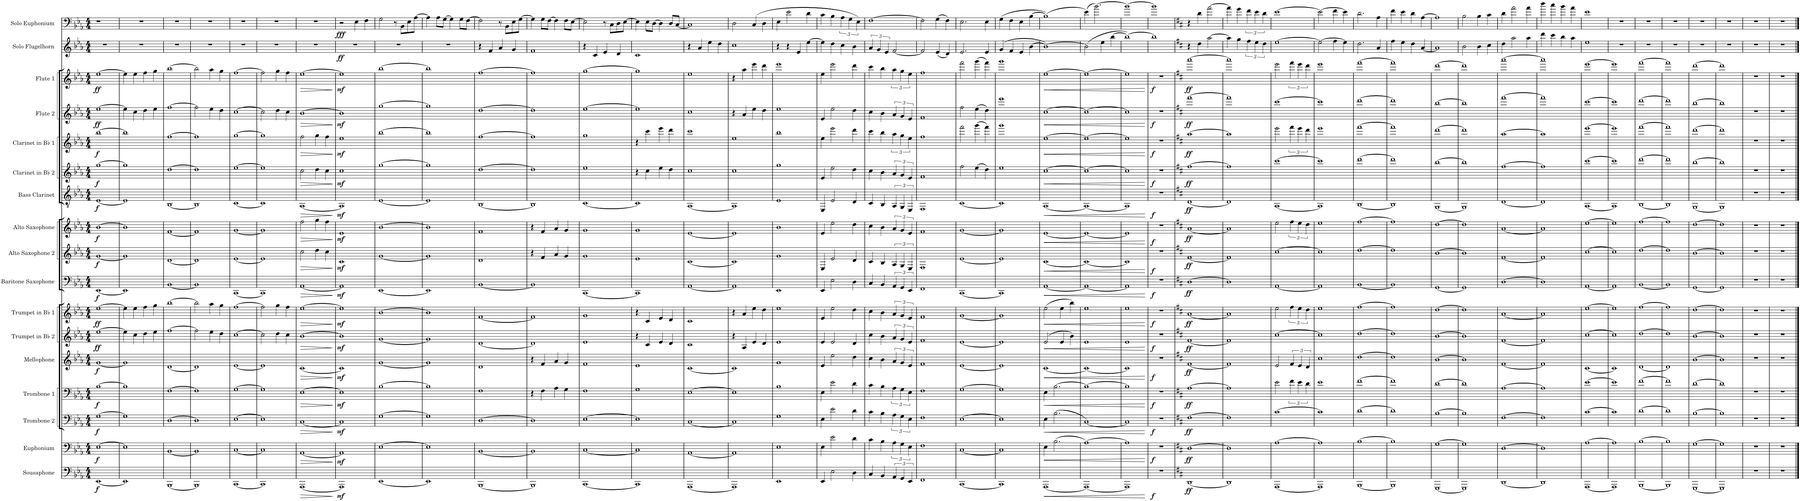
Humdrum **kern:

**kern	**dynam	**kern	**dynam	**kern	**dynam	**kern	**dynam	**kern	**dynam	**kern	**dynam	**kern	**dynam	**kern	**dynam	**kern	**dynam	**kern	**dynam	**kern	**dynam	**kern	**dynam	**kern	**dynam	**kern	**dynam	**kern	**dynam	**kern	**dynam	**kern	**dynam
*part17	*part17	*part16	*part16	*part15	*part15	*part14	*part14	*part13	*part13	*part12	*part12	*part11	*part11	*part10	*part10	*part9	*part9	*part8	*part8	*part7	*part7	*part6	*part6	*part5	*part5	*part4	*part4	*part3	*part3	*part2	*part2	*part1	*part1
*staff17	*staff17	*staff16	*staff16	*staff15	*staff15	*staff14	*staff14	*staff13	*staff13	*staff12	*staff12	*staff11	*staff11	*staff10	*staff10	*staff9	*staff9	*staff8	*staff8	*staff7	*staff7	*staff6	*staff6	*staff5	*staff5	*staff4	*staff4	*staff3	*staff3	*staff2	*staff2	*staff1	*staff1
*I"Sousaphone	*	*I"Euphonium	*	*I"Trombone 2	*	*I"Trombone 1	*	*I"Mellophone	*	*I"Trumpet in Bb 2	*	*I"Trumpet in Bb 1	*	*I"Baritone Saxophone	*	*I"Alto Saxophone 2	*	*I"Alto Saxophone	*	*I"Bass Clarinet	*	*I"Clarinet in Bb 2	*	*I"Clarinet in Bb 1	*	*I"Flute 2	*	*I"Flute 1	*	*I"Solo Flugelhorn	*	*I"Solo Euphonium	*
*I'Sphn.	*	*I'Euph.	*	*I'Tbn. 2	*	*I'Tbn. 1	*	*I'Mello.	*	*I'Tpt. in Bb 2	*	*I'Tpt. in Bb 1	*	*I'Bar. Sax.	*	*I'A. Sax. 2	*	*I'A. Sax.	*	*I'B. Cl.	*	*I'Cl. in Bb 2	*	*I'Cl. in Bb 1	*	*I'Fl. 2	*	*I'Fl. 1	*	*I'Solo Flghn.	*	*I'Solo Euph.	*
*clefF4	*	*clefF4	*	*clefF4	*	*clefF4	*	*clefG2	*	*clefG2	*	*clefG2	*	*clefF4	*	*clefG2	*	*clefG2	*	*clefGv2	*	*clefG2	*	*clefG2	*	*clefG2	*	*clefG2	*	*clefG2	*	*clefF4	*
*	*	*	*	*	*	*	*	*Trd4c7	*	*Trd1c2	*	*Trd1c2	*	*Trd12c21	*	*Trd5c9	*	*Trd5c9	*	*Trd8c14	*	*Trd1c2	*	*Trd1c2	*	*	*	*	*	*Trd1c2	*	*	*
*k[b-e-a-]	*	*k[b-e-a-]	*	*k[b-e-a-]	*	*k[b-e-a-]	*	*k[b-e-a-]	*	*k[b-e-a-]	*	*k[b-e-a-]	*	*k[b-e-a-]	*	*k[b-e-a-]	*	*k[b-e-a-]	*	*k[b-e-a-]	*	*k[b-e-a-]	*	*k[b-e-a-]	*	*k[b-e-a-]	*	*k[b-e-a-]	*	*k[b-e-a-]	*	*k[b-e-a-]	*
*M4/4	*	*M4/4	*	*M4/4	*	*M4/4	*	*M4/4	*	*M4/4	*	*M4/4	*	*M4/4	*	*M4/4	*	*M4/4	*	*M4/4	*	*M4/4	*	*M4/4	*	*M4/4	*	*M4/4	*	*M4/4	*	*M4/4	*
=1	=1	=1	=1	=1	=1	=1	=1	=1	=1	=1	=1	=1	=1	=1	=1	=1	=1	=1	=1	=1	=1	=1	=1	=1	=1	=1	=1	=1	=1	=1	=1	=1	=1
!	!LO:DY:b	!	!LO:DY:b	!	!LO:DY:b	!	!LO:DY:b	!	!LO:DY:b	!	!LO:DY:b	!	!LO:DY:b	!	!LO:DY:b	!	!LO:DY:b	!	!LO:DY:b	!	!LO:DY:b	!	!LO:DY:b	!	!LO:DY:b	!	!LO:DY:b	!	!LO:DY:b	!	!	!	!
[1EE-	f	[1E-	f	[1G	f	[1B-	f	[1g	f	[1ee-	ff	[1ee-	ff	[1EE-	f	[1g	f	[1b-	f	[1E-	f	[1gg	f	[1bb-	f	[1ee-	ff	[1ee-	ff	1r	.	1r	.
=2	=2	=2	=2	=2	=2	=2	=2	=2	=2	=2	=2	=2	=2	=2	=2	=2	=2	=2	=2	=2	=2	=2	=2	=2	=2	=2	=2	=2	=2	=2	=2	=2	=2
1EE-]	.	1E-]	.	1G]	.	1B-]	.	1g]	.	4ee-\]	.	4ee-\]	.	1EE-]	.	1g]	.	1b-]	.	1E-]	.	1gg]	.	1bb-]	.	4ee-\]	.	4ee-\]	.	1r	.	1r	.
.	.	.	.	.	.	.	.	.	.	4cc\	.	4ee-\	.	.	.	.	.	.	.	.	.	.	.	.	.	4cc\	.	4ee-\	.	.	.	.	.
.	.	.	.	.	.	.	.	.	.	4dd\	.	4ff\	.	.	.	.	.	.	.	.	.	.	.	.	.	4dd\	.	4ff\	.	.	.	.	.
.	.	.	.	.	.	.	.	.	.	4ee-\	.	4gg\	.	.	.	.	.	.	.	.	.	.	.	.	.	4ee-\	.	4gg\	.	.	.	.	.
=3	=3	=3	=3	=3	=3	=3	=3	=3	=3	=3	=3	=3	=3	=3	=3	=3	=3	=3	=3	=3	=3	=3	=3	=3	=3	=3	=3	=3	=3	=3	=3	=3	=3
[1BBB-	.	[1BB-	.	[1D	.	[1F	.	[1d	.	[1ff	.	[1bb-	.	[1BB-	.	[1d	.	[1f	.	[1BB-	.	[1dd	.	[1ff	.	[1ff	.	[1bb-	.	1r	.	1r	.
=4	=4	=4	=4	=4	=4	=4	=4	=4	=4	=4	=4	=4	=4	=4	=4	=4	=4	=4	=4	=4	=4	=4	=4	=4	=4	=4	=4	=4	=4	=4	=4	=4	=4
1BBB-]	.	1BB-]	.	1D]	.	1F]	.	1d]	.	2ff\]	.	2bb-\]	.	1BB-]	.	1d]	.	1f]	.	1BB-]	.	1dd]	.	1ff]	.	2ff\]	.	2bb-\]	.	1r	.	1r	.
.	.	.	.	.	.	.	.	.	.	4ee-\	.	4aa-\	.	.	.	.	.	.	.	.	.	.	.	.	.	4ee-\	.	4aa-\	.	.	.	.	.
.	.	.	.	.	.	.	.	.	.	4dd\	.	4gg\	.	.	.	.	.	.	.	.	.	.	.	.	.	4dd\	.	4gg\	.	.	.	.	.
=5	=5	=5	=5	=5	=5	=5	=5	=5	=5	=5	=5	=5	=5	=5	=5	=5	=5	=5	=5	=5	=5	=5	=5	=5	=5	=5	=5	=5	=5	=5	=5	=5	=5
[1CC	.	[1C	.	[1E-	.	[1G	.	[1e-	.	[1cc	.	[1ff	.	[1CC	.	[1e-	.	[1g	.	[1C	.	[1ee-	.	[1gg	.	[1cc	.	[1ff	.	1r	.	1r	.
=6	=6	=6	=6	=6	=6	=6	=6	=6	=6	=6	=6	=6	=6	=6	=6	=6	=6	=6	=6	=6	=6	=6	=6	=6	=6	=6	=6	=6	=6	=6	=6	=6	=6
1CC]	.	1C]	.	1E-]	.	1G]	.	1e-]	.	2cc\]	.	2ff\]	.	1CC]	.	1e-]	.	1g]	.	1C]	.	1ee-]	.	1gg]	.	2cc\]	.	2ff\]	.	1r	.	1r	.
.	.	.	.	.	.	.	.	.	.	4dd\	.	4gg\	.	.	.	.	.	.	.	.	.	.	.	.	.	4dd\	.	4gg\	.	.	.	.	.
.	.	.	.	.	.	.	.	.	.	4cc\	.	4ff\	.	.	.	.	.	.	.	.	.	.	.	.	.	4cc\	.	4ff\	.	.	.	.	.
=7	=7	=7	=7	=7	=7	=7	=7	=7	=7	=7	=7	=7	=7	=7	=7	=7	=7	=7	=7	=7	=7	=7	=7	=7	=7	=7	=7	=7	=7	=7	=7	=7	=7
!	!LO:HP:b	!	!LO:HP:b	!	!LO:HP:b	!	!LO:HP:b	!	!LO:HP:b	!	!LO:HP:b	!	!LO:HP:b	!	!LO:HP:b	!	!LO:HP:b	!	!LO:HP:b	!	!LO:HP:b	!	!LO:HP:b	!	!LO:HP:b	!	!LO:HP:b	!	!LO:HP:b	!	!	!	!
[1AAA-	>	[1AA-	>	[1C	>	[1E-	>	[1c	>	[1b-	>	[1ee-	>	[1AA-	>	2cc\	>	2ff\	>	[1AA-	>	2cc\	>	2ff\	>	[1b-	>	[1ee-	>	1r	.	1r	.
.	.	.	.	.	.	.	.	.	.	.	.	.	.	.	.	4dd\	.	4gg\	.	.	.	4dd\	.	4gg\	.	.	.	.	.	.	.	.	.
.	.	.	.	.	.	.	.	.	.	.	.	.	.	.	.	4cc\	.	4ff\	.	.	.	4cc\	.	4ff\	.	.	.	.	.	.	.	.	.
.	]	.	]	.	]	.	]	.	]	.	]	.	]	.	]	.	]	.	]	.	]	.	]	.	]	.	]	.	]	.	.	.	.
=8	=8	=8	=8	=8	=8	=8	=8	=8	=8	=8	=8	=8	=8	=8	=8	=8	=8	=8	=8	=8	=8	=8	=8	=8	=8	=8	=8	=8	=8	=8	=8	=8	=8
!	!LO:DY:b	!	!LO:DY:b	!	!LO:DY:b	!	!LO:DY:b	!	!LO:DY:b	!	!LO:DY:b	!	!LO:DY:b	!	!LO:DY:b	!	!LO:DY:b	!	!LO:DY:b	!	!LO:DY:b	!	!LO:DY:b	!	!LO:DY:b	!	!LO:DY:b	!	!LO:DY:b	!	!LO:DY:b	!	!LO:DY:b
1AAA-]	mf	1AA-]	mf	1C]	mf	1E-]	mf	1c]	mf	1b-]	mf	1ee-]	mf	1AA-]	mf	1c	mf	1e-	mf	1AA-]	mf	1cc	mf	1ee-	mf	1b-]	mf	1ee-]	mf	1r	ff	2r	fff
.	.	.	.	.	.	.	.	.	.	.	.	.	.	.	.	.	.	.	.	.	.	.	.	.	.	.	.	.	.	.	.	4E-\	.
.	.	.	.	.	.	.	.	.	.	.	.	.	.	.	.	.	.	.	.	.	.	.	.	.	.	.	.	.	.	.	.	4F\	.
=9	=9	=9	=9	=9	=9	=9	=9	=9	=9	=9	=9	=9	=9	=9	=9	=9	=9	=9	=9	=9	=9	=9	=9	=9	=9	=9	=9	=9	=9	=9	=9	=9	=9
[1EE-	.	[1E-	.	[1G	.	[1B-	.	[1g	.	[1g	.	[1b-	.	[1EE-	.	[1g	.	[1b-	.	[1E-	.	[1gg	.	[1bb-	.	[1gg	.	[1bb-	.	1r	.	2G\	.
.	.	.	.	.	.	.	.	.	.	.	.	.	.	.	.	.	.	.	.	.	.	.	.	.	.	.	.	.	.	.	.	8r	.
.	.	.	.	.	.	.	.	.	.	.	.	.	.	.	.	.	.	.	.	.	.	.	.	.	.	.	.	.	.	.	.	8BB-\L	.
.	.	.	.	.	.	.	.	.	.	.	.	.	.	.	.	.	.	.	.	.	.	.	.	.	.	.	.	.	.	.	.	8E-\	.
.	.	.	.	.	.	.	.	.	.	.	.	.	.	.	.	.	.	.	.	.	.	.	.	.	.	.	.	.	.	.	.	[8A-\J	.
=10	=10	=10	=10	=10	=10	=10	=10	=10	=10	=10	=10	=10	=10	=10	=10	=10	=10	=10	=10	=10	=10	=10	=10	=10	=10	=10	=10	=10	=10	=10	=10	=10	=10
1EE-]	.	1E-]	.	1G]	.	1B-]	.	1g]	.	1g]	.	1b-]	.	1EE-]	.	1g]	.	1b-]	.	1E-]	.	1gg]	.	1bb-]	.	1gg]	.	1bb-]	.	1r	.	4A-\]	.
.	.	.	.	.	.	.	.	.	.	.	.	.	.	.	.	.	.	.	.	.	.	.	.	.	.	.	.	.	.	.	.	8A-\L	.
.	.	.	.	.	.	.	.	.	.	.	.	.	.	.	.	.	.	.	.	.	.	.	.	.	.	.	.	.	.	.	.	[8G\J	.
.	.	.	.	.	.	.	.	.	.	.	.	.	.	.	.	.	.	.	.	.	.	.	.	.	.	.	.	.	.	.	.	4G\]	.
.	.	.	.	.	.	.	.	.	.	.	.	.	.	.	.	.	.	.	.	.	.	.	.	.	.	.	.	.	.	.	.	8G\L	.
.	.	.	.	.	.	.	.	.	.	.	.	.	.	.	.	.	.	.	.	.	.	.	.	.	.	.	.	.	.	.	.	[8F\J	.
=11	=11	=11	=11	=11	=11	=11	=11	=11	=11	=11	=11	=11	=11	=11	=11	=11	=11	=11	=11	=11	=11	=11	=11	=11	=11	=11	=11	=11	=11	=11	=11	=11	=11
[1BBB-	.	[1BB-	.	[1D	.	1F	.	1d	.	[1d	.	[1f	.	[1BB-	.	1d	.	1f	.	[1BB-	.	[1dd	.	[1ff	.	[1dd	.	[1ff	.	4r	.	2F\]	.
.	.	.	.	.	.	.	.	.	.	.	.	.	.	.	.	.	.	.	.	.	.	.	.	.	.	.	.	.	.	4f/	.	.	.
.	.	.	.	.	.	.	.	.	.	.	.	.	.	.	.	.	.	.	.	.	.	.	.	.	.	.	.	.	.	4a-/	.	8r	.
.	.	.	.	.	.	.	.	.	.	.	.	.	.	.	.	.	.	.	.	.	.	.	.	.	.	.	.	.	.	.	.	8BB-\L	.
.	.	.	.	.	.	.	.	.	.	.	.	.	.	.	.	.	.	.	.	.	.	.	.	.	.	.	.	.	.	4g/	.	8E-\	.
.	.	.	.	.	.	.	.	.	.	.	.	.	.	.	.	.	.	.	.	.	.	.	.	.	.	.	.	.	.	.	.	[8G\J	.
=12	=12	=12	=12	=12	=12	=12	=12	=12	=12	=12	=12	=12	=12	=12	=12	=12	=12	=12	=12	=12	=12	=12	=12	=12	=12	=12	=12	=12	=12	=12	=12	=12	=12
1BBB-]	.	1BB-]	.	1D]	.	4r	.	4r	.	1d]	.	1f]	.	1BB-]	.	4r	.	4r	.	1BB-]	.	1dd]	.	1ff]	.	1dd]	.	1ff]	.	1f	.	4G\]	.
.	.	.	.	.	.	4F\	.	4f/	.	.	.	.	.	.	.	4f/	.	4f/	.	.	.	.	.	.	.	.	.	.	.	.	.	8G\L	.
.	.	.	.	.	.	.	.	.	.	.	.	.	.	.	.	.	.	.	.	.	.	.	.	.	.	.	.	.	.	.	.	[8F\J	.
.	.	.	.	.	.	4A-\	.	4a-/	.	.	.	.	.	.	.	4a-/	.	4a-/	.	.	.	.	.	.	.	.	.	.	.	.	.	4F\]	.
.	.	.	.	.	.	4G\	.	4g/	.	.	.	.	.	.	.	4g/	.	4g/	.	.	.	.	.	.	.	.	.	.	.	.	.	8F\L	.
.	.	.	.	.	.	.	.	.	.	.	.	.	.	.	.	.	.	.	.	.	.	.	.	.	.	.	.	.	.	.	.	[8E-\J	.
=13	=13	=13	=13	=13	=13	=13	=13	=13	=13	=13	=13	=13	=13	=13	=13	=13	=13	=13	=13	=13	=13	=13	=13	=13	=13	=13	=13	=13	=13	=13	=13	=13	=13
[1CC	.	[1C	.	[1E-	.	1F	.	1f	.	1e-	.	1g	.	[1CC	.	1g	.	1g	.	[1C	.	1ee-	.	1gg	.	[1ee-	.	[1gg	.	4r	.	2E-\]	.
.	.	.	.	.	.	.	.	.	.	.	.	.	.	.	.	.	.	.	.	.	.	.	.	.	.	.	.	.	.	4c/	.	.	.
.	.	.	.	.	.	.	.	.	.	.	.	.	.	.	.	.	.	.	.	.	.	.	.	.	.	.	.	.	.	4e-/	.	8r	.
.	.	.	.	.	.	.	.	.	.	.	.	.	.	.	.	.	.	.	.	.	.	.	.	.	.	.	.	.	.	.	.	8C\L	.
.	.	.	.	.	.	.	.	.	.	.	.	.	.	.	.	.	.	.	.	.	.	.	.	.	.	.	.	.	.	4d/	.	8D\	.
.	.	.	.	.	.	.	.	.	.	.	.	.	.	.	.	.	.	.	.	.	.	.	.	.	.	.	.	.	.	.	.	[8E-\J	.
=14	=14	=14	=14	=14	=14	=14	=14	=14	=14	=14	=14	=14	=14	=14	=14	=14	=14	=14	=14	=14	=14	=14	=14	=14	=14	=14	=14	=14	=14	=14	=14	=14	=14
1CC]	.	1C]	.	1E-]	.	1G	.	1e-	.	4r	.	4r	.	1CC]	.	1e-	.	1g	.	1C]	.	4r	.	4r	.	1ee-]	.	1gg]	.	1c	.	4E-\]	.
.	.	.	.	.	.	.	.	.	.	4c/	.	4c/	.	.	.	.	.	.	.	.	.	4cc\	.	4ccc\	.	.	.	.	.	.	.	8E-\L	.
.	.	.	.	.	.	.	.	.	.	.	.	.	.	.	.	.	.	.	.	.	.	.	.	.	.	.	.	.	.	.	.	[8D\J	.
.	.	.	.	.	.	.	.	.	.	4e-/	.	4e-/	.	.	.	.	.	.	.	.	.	4ee-\	.	4eee-\	.	.	.	.	.	.	.	4D\]	.
.	.	.	.	.	.	.	.	.	.	4d/	.	4d/	.	.	.	.	.	.	.	.	.	4dd\	.	4ddd\	.	.	.	.	.	.	.	8D/L	.
.	.	.	.	.	.	.	.	.	.	.	.	.	.	.	.	.	.	.	.	.	.	.	.	.	.	.	.	.	.	.	.	[8C/J	.
=15	=15	=15	=15	=15	=15	=15	=15	=15	=15	=15	=15	=15	=15	=15	=15	=15	=15	=15	=15	=15	=15	=15	=15	=15	=15	=15	=15	=15	=15	=15	=15	=15	=15
[1AAA-	.	[1AA-	.	[1C	.	[1E-	.	[1c	.	1c	.	1c	.	[1AA-	.	[1c	.	[1e-	.	[1AA-	.	1cc	.	1ccc	.	1cc	.	1ee-	.	4r	.	1C]	.
.	.	.	.	.	.	.	.	.	.	.	.	.	.	.	.	.	.	.	.	.	.	.	.	.	.	.	.	.	.	4a-/	.	.	.
.	.	.	.	.	.	.	.	.	.	.	.	.	.	.	.	.	.	.	.	.	.	.	.	.	.	.	.	.	.	4ee-\	.	.	.
.	.	.	.	.	.	.	.	.	.	.	.	.	.	.	.	.	.	.	.	.	.	.	.	.	.	.	.	.	.	4dd\	.	.	.
=16	=16	=16	=16	=16	=16	=16	=16	=16	=16	=16	=16	=16	=16	=16	=16	=16	=16	=16	=16	=16	=16	=16	=16	=16	=16	=16	=16	=16	=16	=16	=16	=16	=16
1AAA-]	.	1AA-]	.	1C]	.	1E-]	.	1c]	.	4r	.	4r	.	1AA-]	.	1c]	.	1e-]	.	1AA-]	.	1cc	.	1ee-	.	4r	.	4r	.	1cc	.	2D\	.
.	.	.	.	.	.	.	.	.	.	4A-/	.	4a-/	.	.	.	.	.	.	.	.	.	.	.	.	.	4a-/	.	4aa-\	.	.	.	.	.
.	.	.	.	.	.	.	.	.	.	4e-/	.	4ee-\	.	.	.	.	.	.	.	.	.	.	.	.	.	4ee-\	.	4eee-\	.	.	.	(4C/	.
.	.	.	.	.	.	.	.	.	.	4d/	.	4dd\	.	.	.	.	.	.	.	.	.	.	.	.	.	4dd\	.	4ddd\	.	.	.	4D\	.
=17	=17	=17	=17	=17	=17	=17	=17	=17	=17	=17	=17	=17	=17	=17	=17	=17	=17	=17	=17	=17	=17	=17	=17	=17	=17	=17	=17	=17	=17	=17	=17	=17	=17
1EE-	.	1E-	.	1G	.	1B-	.	1g	.	1e-	.	1ee-	.	1EE-	.	1g	.	1b-	.	1E-	.	1gg	.	1bb-	.	1ee-	.	1eee-	.	4r	.	4E-\	.
.	.	.	.	.	.	.	.	.	.	.	.	.	.	.	.	.	.	.	.	.	.	.	.	.	.	.	.	.	.	4r	.	2e-\	.
.	.	.	.	.	.	.	.	.	.	.	.	.	.	.	.	.	.	.	.	.	.	.	.	.	.	.	.	.	.	4e-/	.	.	.
.	.	.	.	.	.	.	.	.	.	.	.	.	.	.	.	.	.	.	.	.	.	.	.	.	.	.	.	.	.	[4ee-\	.	4d\	.
=18	=18	=18	=18	=18	=18	=18	=18	=18	=18	=18	=18	=18	=18	=18	=18	=18	=18	=18	=18	=18	=18	=18	=18	=18	=18	=18	=18	=18	=18	=18	=18	=18	=18
4EE-/	.	4E-\	.	4E-\	.	4E-\	.	4e-/	.	4e-/	.	4e-/	.	4EE-/	.	4E-/	.	4e-/	.	4EE-/	.	4e-/	.	4ee-\	.	4e-/	.	4ee-\	.	4ee-\]	.	4c\	.
2E-\	.	2e-\	.	2e-\	.	2e-\	.	2ee-\	.	2e-/	.	2ee-\	.	2E-\	.	2e-/	.	2ee-\	.	2E-/	.	2ee-\	.	2eee-\	.	2ee-\	.	2eee-\	.	4dd\	.	4B-\	.
.	.	.	.	.	.	.	.	.	.	.	.	.	.	.	.	.	.	.	.	.	.	.	.	.	.	.	.	.	.	4cc\	.	6A-\	.
.	.	.	.	.	.	.	.	.	.	.	.	.	.	.	.	.	.	.	.	.	.	.	.	.	.	.	.	.	.	.	.	6G\	.
4D\	.	4d\	.	4d\	.	4d\	.	4dd\	.	4d/	.	4dd\	.	4D\	.	4d/	.	4dd\	.	4D/	.	4dd\	.	4ddd\	.	4dd\	.	4ddd\	.	4b-\	.	.	.
.	.	.	.	.	.	.	.	.	.	.	.	.	.	.	.	.	.	.	.	.	.	.	.	.	.	.	.	.	.	.	.	6E-\)	.
=19	=19	=19	=19	=19	=19	=19	=19	=19	=19	=19	=19	=19	=19	=19	=19	=19	=19	=19	=19	=19	=19	=19	=19	=19	=19	=19	=19	=19	=19	=19	=19	=19	=19
4C/	.	4c\	.	4c\	.	4c\	.	4cc\	.	4cc\	.	4cc\	.	4C/	.	4c/	.	4cc\	.	4C/	.	4cc\	.	4ccc\	.	4cc\	.	4ccc\	.	6a-/	.	[1F	.
.	.	.	.	.	.	.	.	.	.	.	.	.	.	.	.	.	.	.	.	.	.	.	.	.	.	.	.	.	.	6g/	.	.	.
4BB-/	.	4B-\	.	4B-\	.	4B-\	.	4b-\	.	4b-\	.	4b-\	.	4BB-/	.	4B-/	.	4b-\	.	4BB-/	.	4b-\	.	4bb-\	.	4b-\	.	4bb-\	.	.	.	.	.
.	.	.	.	.	.	.	.	.	.	.	.	.	.	.	.	.	.	.	.	.	.	.	.	.	.	.	.	.	.	6e-/	.	.	.
6AA-/	.	6A-\	.	6A-\	.	6A-\	.	6a-/	.	6a-/	.	6a-/	.	6AA-/	.	6A-/	.	6a-/	.	6AA-/	.	6a-/	.	6aa-\	.	6a-/	.	6aa-\	.	[2f/	.	.	.
6GG/	.	6G\	.	6G\	.	6G\	.	6g/	.	6g/	.	6g/	.	6GG/	.	6G/	.	6g/	.	6GG/	.	6g/	.	6gg\	.	6g/	.	6gg\	.	.	.	.	.
6EE-/	.	6E-\	.	6E-\	.	6E-\	.	6e-/	.	6e-/	.	6e-/	.	6EE-/	.	6E-/	.	6e-/	.	6EE-/	.	6e-/	.	6ee-\	.	6e-/	.	6ee-\	.	.	.	.	.
=20	=20	=20	=20	=20	=20	=20	=20	=20	=20	=20	=20	=20	=20	=20	=20	=20	=20	=20	=20	=20	=20	=20	=20	=20	=20	=20	=20	=20	=20	=20	=20	=20	=20
1FF	.	1F	.	1F	.	1F	.	1f	.	1f	.	1f	.	1FF	.	1F	.	1f	.	1FF	.	1f	.	1ff	.	1f	.	1ff	.	2f/]	.	2F\]	.
.	.	.	.	.	.	.	.	.	.	.	.	.	.	.	.	.	.	.	.	.	.	.	.	.	.	.	.	.	.	(4e-/	.	(4G\	.
.	.	.	.	.	.	.	.	.	.	.	.	.	.	.	.	.	.	.	.	.	.	.	.	.	.	.	.	.	.	4d/)	.	4F\)	.
=21	=21	=21	=21	=21	=21	=21	=21	=21	=21	=21	=21	=21	=21	=21	=21	=21	=21	=21	=21	=21	=21	=21	=21	=21	=21	=21	=21	=21	=21	=21	=21	=21	=21
[1CC	.	[1C	.	[1E-	.	[1G	.	[1e-	.	[1e-	.	[1g	.	[1CC	.	[1e-	.	[1g	.	[1C	.	2ff\	.	2fff\	.	2ff\	.	2fff\	.	2.e-/	.	2.E-\	.
.	.	.	.	.	.	.	.	.	.	.	.	.	.	.	.	.	.	.	.	.	.	(4ee-\	.	(4ggg\	.	(4ee-\	.	(4ggg\	.	.	.	.	.
.	.	.	.	.	.	.	.	.	.	.	.	.	.	.	.	.	.	.	.	.	.	4dd\)	.	4fff\)	.	4dd\)	.	4fff\)	.	4e-/	.	4E-\	.
=22	=22	=22	=22	=22	=22	=22	=22	=22	=22	=22	=22	=22	=22	=22	=22	=22	=22	=22	=22	=22	=22	=22	=22	=22	=22	=22	=22	=22	=22	=22	=22	=22	=22
1CC]	.	1C]	.	1E-]	.	1G]	.	1e-]	.	1e-]	.	1g]	.	1CC]	.	1e-]	.	1g]	.	1C]	.	1ee-	.	1ggg	.	1eee-	.	1ggg	.	(4g/	.	(4G\	.
.	.	.	.	.	.	.	.	.	.	.	.	.	.	.	.	.	.	.	.	.	.	.	.	.	.	.	.	.	.	4f/	.	4F\	.
.	.	.	.	.	.	.	.	.	.	.	.	.	.	.	.	.	.	.	.	.	.	.	.	.	.	.	.	.	.	4e-/	.	4E-\	.
.	.	.	.	.	.	.	.	.	.	.	.	.	.	.	.	.	.	.	.	.	.	.	.	.	.	.	.	.	.	[4b-\	.	[4B-\	.
=23	=23	=23	=23	=23	=23	=23	=23	=23	=23	=23	=23	=23	=23	=23	=23	=23	=23	=23	=23	=23	=23	=23	=23	=23	=23	=23	=23	=23	=23	=23	=23	=23	=23
!	!LO:HP:b	!	!LO:HP:b	!	!LO:HP:b	!	!LO:HP:b	!	!LO:HP:b	!	!LO:HP:b	!	!LO:HP:b	!	!LO:HP:b	!	!LO:HP:b	!	!LO:HP:b	!	!LO:HP:b	!	!LO:HP:b	!	!LO:HP:b	!	!LO:HP:b	!	!LO:HP:b	!	!	!	!
[1AAA-	<	4E-\	<	4E-\	<	4E-\	<	[1c	<	(2e-/	<	(2ee-\	<	[1AA-	<	[1c	<	[1e-	<	[1AA-	<	[1cc	<	[1ee-	<	[1cc	<	[1ee-	<	1b-_)	.	(1B-])	.
.	.	(2.B-\	.	(2.B-\	.	[2.B-\	.	.	.	.	.	.	.	.	.	.	.	.	.	.	.	.	.	.	.	.	.	.	.	.	.	.	.
.	.	.	.	.	.	.	.	.	.	4e-/	.	4ee-\	.	.	.	.	.	.	.	.	.	.	.	.	.	.	.	.	.	.	.	.	.
.	.	.	.	.	.	.	.	.	.	4b-\)	.	4bb-\)	.	.	.	.	.	.	.	.	.	.	.	.	.	.	.	.	.	.	.	.	.
=24	=24	=24	=24	=24	=24	=24	=24	=24	=24	=24	=24	=24	=24	=24	=24	=24	=24	=24	=24	=24	=24	=24	=24	=24	=24	=24	=24	=24	=24	=24	=24	=24	=24
1AAA-_	.	[1A-)	.	[1C)	.	1B-_	.	1c_	.	1e-	.	1ee-	.	1AA-_	.	1c_	.	1e-_	.	1AA-_	.	1cc_	.	1ee-_	.	1cc_	.	1ee-_	.	(2b-\]	.	(4e-\)	.
.	.	.	.	.	.	.	.	.	.	.	.	.	.	.	.	.	.	.	.	.	.	.	.	.	.	.	.	.	.	.	.	[2.b-\)	.
.	.	.	.	.	.	.	.	.	.	.	.	.	.	.	.	.	.	.	.	.	.	.	.	.	.	.	.	.	.	4ee-\	.	.	.
.	.	.	.	.	.	.	.	.	.	.	.	.	.	.	.	.	.	.	.	.	.	.	.	.	.	.	.	.	.	[4bb-\	.	.	.
=25	=25	=25	=25	=25	=25	=25	=25	=25	=25	=25	=25	=25	=25	=25	=25	=25	=25	=25	=25	=25	=25	=25	=25	=25	=25	=25	=25	=25	=25	=25	=25	=25	=25
1AAA-]	.	1A-]	.	1C]	.	1B-]	.	1c]	.	1e-	.	1ee-	.	1AA-]	.	1c]	.	1e-]	.	1AA-]	.	1cc]	.	1ee-]	.	1cc]	.	1ee-]	.	1bb-_)	.	1b-_	.
.	[	.	[	.	[	.	[	.	[	.	[	.	[	.	[	.	[	.	[	.	[	.	[	.	[	.	[	.	[	.	.	.	.
=26	=26	=26	=26	=26	=26	=26	=26	=26	=26	=26	=26	=26	=26	=26	=26	=26	=26	=26	=26	=26	=26	=26	=26	=26	=26	=26	=26	=26	=26	=26	=26	=26	=26
!	!LO:DY:b	!	!LO:DY:b	!	!LO:DY:b	!	!LO:DY:b	!	!LO:DY:b	!	!LO:DY:b	!	!LO:DY:b	!	!LO:DY:b	!	!LO:DY:b	!	!LO:DY:b	!	!LO:DY:b	!	!LO:DY:b	!	!LO:DY:b	!	!LO:DY:b	!	!LO:DY:b	!	!	!	!
1r	f	1r	f	1r	f	1r	f	1r	f	1r	f	1r	f	1r	f	1r	f	1r	f	1r	f	1r	f	1r	f	1r	f	1r	f	1bb-]	.	1b-]	.
=27	=27	=27	=27	=27	=27	=27	=27	=27	=27	=27	=27	=27	=27	=27	=27	=27	=27	=27	=27	=27	=27	=27	=27	=27	=27	=27	=27	=27	=27	=27	=27	=27	=27
*k[f#c#]	*	*k[f#c#]	*	*k[f#c#]	*	*k[f#c#]	*	*k[f#c#]	*	*k[f#c#]	*	*k[f#c#]	*	*k[f#c#]	*	*k[f#c#]	*	*k[f#c#]	*	*k[f#c#]	*	*k[f#c#]	*	*k[f#c#]	*	*k[f#c#]	*	*k[f#c#]	*	*k[f#c#]	*	*k[f#c#]	*
!	!LO:DY:b	!	!LO:DY:b	!	!LO:DY:b	!	!LO:DY:b	!	!LO:DY:b	!	!LO:DY:b	!	!LO:DY:b	!	!LO:DY:b	!	!LO:DY:b	!	!LO:DY:b	!	!LO:DY:b	!	!LO:DY:b	!	!LO:DY:b	!	!LO:DY:b	!	!LO:DY:b	!	!	!	!
[1DD	ff	[1D	ff	[1F#	ff	[1A	ff	[1f#	ff	[1f#	ff	[1a	ff	[1D	ff	[1f#	ff	[1a	ff	[1D	ff	[1ff#	ff	[1aa	ff	[1fff#	ff	[1aaa	ff	4r	.	4r	.
.	.	.	.	.	.	.	.	.	.	.	.	.	.	.	.	.	.	.	.	.	.	.	.	.	.	.	.	.	.	4dd\	.	4d\	.
.	.	.	.	.	.	.	.	.	.	.	.	.	.	.	.	.	.	.	.	.	.	.	.	.	.	.	.	.	.	[2aa\	.	[2a\	.
=28	=28	=28	=28	=28	=28	=28	=28	=28	=28	=28	=28	=28	=28	=28	=28	=28	=28	=28	=28	=28	=28	=28	=28	=28	=28	=28	=28	=28	=28	=28	=28	=28	=28
1DD]	.	1D]	.	1F#]	.	1A]	.	1f#]	.	1f#]	.	1a]	.	1D]	.	1f#]	.	1a]	.	1D]	.	1ff#]	.	1aa]	.	1fff#]	.	1aaa]	.	4aa\]	.	4a\]	.
.	.	.	.	.	.	.	.	.	.	.	.	.	.	.	.	.	.	.	.	.	.	.	.	.	.	.	.	.	.	4gg\	.	4g\	.
.	.	.	.	.	.	.	.	.	.	.	.	.	.	.	.	.	.	.	.	.	.	.	.	.	.	.	.	.	.	6ff#\	.	6f#\	.
.	.	.	.	.	.	.	.	.	.	.	.	.	.	.	.	.	.	.	.	.	.	.	.	.	.	.	.	.	.	6ee\	.	6e\	.
.	.	.	.	.	.	.	.	.	.	.	.	.	.	.	.	.	.	.	.	.	.	.	.	.	.	.	.	.	.	6dd\	.	6d\	.
=29	=29	=29	=29	=29	=29	=29	=29	=29	=29	=29	=29	=29	=29	=29	=29	=29	=29	=29	=29	=29	=29	=29	=29	=29	=29	=29	=29	=29	=29	=29	=29	=29	=29
[1AAA	.	[1A	.	[1c#	.	2e\	.	2e/	.	[1cc#	.	2ee\	.	[1AA	.	[1cc#	.	2ee\	.	[1AA	.	[1ccc#	.	2eee\	.	[1ccc#	.	2eee\	.	[1ee	.	[1e	.
.	.	.	.	.	.	6f#\	.	6f#/	.	.	.	6ff#\	.	.	.	.	.	6ff#\	.	.	.	.	.	6fff#\	.	.	.	6fff#\	.	.	.	.	.
.	.	.	.	.	.	6e\	.	6e/	.	.	.	6ee\	.	.	.	.	.	6ee\	.	.	.	.	.	6eee\	.	.	.	6eee\	.	.	.	.	.
.	.	.	.	.	.	6d\	.	6d/	.	.	.	6dd\	.	.	.	.	.	6dd\	.	.	.	.	.	6ddd\	.	.	.	6ddd\	.	.	.	.	.
=30	=30	=30	=30	=30	=30	=30	=30	=30	=30	=30	=30	=30	=30	=30	=30	=30	=30	=30	=30	=30	=30	=30	=30	=30	=30	=30	=30	=30	=30	=30	=30	=30	=30
1AAA]	.	1A]	.	1c#]	.	1e	.	1cc#	.	1cc#]	.	1ee	.	1AA]	.	1cc#]	.	1ee	.	1AA]	.	1ccc#]	.	1eee	.	1ccc#]	.	1eee	.	2ee\_	.	2e\_	.
.	.	.	.	.	.	.	.	.	.	.	.	.	.	.	.	.	.	.	.	.	.	.	.	.	.	.	.	.	.	4ff#\	.	4f#\	.
.	.	.	.	.	.	.	.	.	.	.	.	.	.	.	.	.	.	.	.	.	.	.	.	.	.	.	.	.	.	4ee\]	.	4e\]	.
=31	=31	=31	=31	=31	=31	=31	=31	=31	=31	=31	=31	=31	=31	=31	=31	=31	=31	=31	=31	=31	=31	=31	=31	=31	=31	=31	=31	=31	=31	=31	=31	=31	=31
[1BBB	.	[1B	.	[1d	.	[1f#	.	[1dd	.	[1dd	.	[1ff#	.	[1BB	.	[1dd	.	[1ff#	.	[1BB	.	[1ddd	.	[1fff#	.	[1ddd	.	[1fff#	.	2.dd\	.	2.d\	.
.	.	.	.	.	.	.	.	.	.	.	.	.	.	.	.	.	.	.	.	.	.	.	.	.	.	.	.	.	.	4a/	.	4A\	.
=32	=32	=32	=32	=32	=32	=32	=32	=32	=32	=32	=32	=32	=32	=32	=32	=32	=32	=32	=32	=32	=32	=32	=32	=32	=32	=32	=32	=32	=32	=32	=32	=32	=32
1BBB]	.	1B]	.	1d]	.	1f#]	.	1dd]	.	1dd]	.	1ff#]	.	1BB]	.	1dd]	.	1ff#]	.	1BB]	.	1ddd]	.	1fff#]	.	1ddd]	.	1fff#]	.	4ff#\	.	4f#\	.
.	.	.	.	.	.	.	.	.	.	.	.	.	.	.	.	.	.	.	.	.	.	.	.	.	.	.	.	.	.	4ee\	.	4e\	.
.	.	.	.	.	.	.	.	.	.	.	.	.	.	.	.	.	.	.	.	.	.	.	.	.	.	.	.	.	.	4dd\	.	4d\	.
.	.	.	.	.	.	.	.	.	.	.	.	.	.	.	.	.	.	.	.	.	.	.	.	.	.	.	.	.	.	[4a/	.	[4A\	.
=33	=33	=33	=33	=33	=33	=33	=33	=33	=33	=33	=33	=33	=33	=33	=33	=33	=33	=33	=33	=33	=33	=33	=33	=33	=33	=33	=33	=33	=33	=33	=33	=33	=33
[1GGG	.	[1G	.	[1B	.	[1d	.	[1b	.	[1b	.	[1dd	.	[1GG	.	[1b	.	[1dd	.	[1GG	.	[1bb	.	[1ddd	.	[1bb	.	[1ddd	.	1a]	.	1A]	.
=34	=34	=34	=34	=34	=34	=34	=34	=34	=34	=34	=34	=34	=34	=34	=34	=34	=34	=34	=34	=34	=34	=34	=34	=34	=34	=34	=34	=34	=34	=34	=34	=34	=34
1GGG]	.	1G]	.	1B]	.	1d]	.	1b]	.	1b]	.	1dd]	.	1GG]	.	1b]	.	1dd]	.	1GG]	.	1bb]	.	1ddd]	.	1bb]	.	1ddd]	.	2b\	.	2B\	.
.	.	.	.	.	.	.	.	.	.	.	.	.	.	.	.	.	.	.	.	.	.	.	.	.	.	.	.	.	.	4b\	.	4B\	.
.	.	.	.	.	.	.	.	.	.	.	.	.	.	.	.	.	.	.	.	.	.	.	.	.	.	.	.	.	.	4cc#\	.	4c#\	.
=35	=35	=35	=35	=35	=35	=35	=35	=35	=35	=35	=35	=35	=35	=35	=35	=35	=35	=35	=35	=35	=35	=35	=35	=35	=35	=35	=35	=35	=35	=35	=35	=35	=35
[1DD	.	[1D	.	[1F#	.	[1A	.	[1f#	.	[1f#	.	[1a	.	[1D	.	[1f#	.	[1a	.	[1D	.	[1ff#	.	[1aa	.	[1fff#	.	[1aaa	.	4dd\	.	4d\	.
.	.	.	.	.	.	.	.	.	.	.	.	.	.	.	.	.	.	.	.	.	.	.	.	.	.	.	.	.	.	2aa\	.	2a\	.
.	.	.	.	.	.	.	.	.	.	.	.	.	.	.	.	.	.	.	.	.	.	.	.	.	.	.	.	.	.	4aa\	.	4a\	.
=36	=36	=36	=36	=36	=36	=36	=36	=36	=36	=36	=36	=36	=36	=36	=36	=36	=36	=36	=36	=36	=36	=36	=36	=36	=36	=36	=36	=36	=36	=36	=36	=36	=36
1DD]	.	1D]	.	1F#]	.	1A]	.	1f#]	.	1f#]	.	1a]	.	1D]	.	1f#]	.	1a]	.	1D]	.	1ff#]	.	1aa]	.	1fff#]	.	1aaa]	.	4ddd\	.	4dd\	.
.	.	.	.	.	.	.	.	.	.	.	.	.	.	.	.	.	.	.	.	.	.	.	.	.	.	.	.	.	.	4ccc#\	.	4cc#\	.
.	.	.	.	.	.	.	.	.	.	.	.	.	.	.	.	.	.	.	.	.	.	.	.	.	.	.	.	.	.	4bb\	.	4b\	.
.	.	.	.	.	.	.	.	.	.	.	.	.	.	.	.	.	.	.	.	.	.	.	.	.	.	.	.	.	.	4aa\	.	4a\	.
=37	=37	=37	=37	=37	=37	=37	=37	=37	=37	=37	=37	=37	=37	=37	=37	=37	=37	=37	=37	=37	=37	=37	=37	=37	=37	=37	=37	=37	=37	=37	=37	=37	=37
[1AAA	.	[1A	.	[1c#	.	[1e	.	[1c#	.	[1cc#	.	[1ee	.	[1AA	.	[1cc#	.	[1ee	.	[1AA	.	[1ccc#	.	[1eee	.	[1ccc#	.	[1eee	.	1ee	.	1e	.
=38	=38	=38	=38	=38	=38	=38	=38	=38	=38	=38	=38	=38	=38	=38	=38	=38	=38	=38	=38	=38	=38	=38	=38	=38	=38	=38	=38	=38	=38	=38	=38	=38	=38
1AAA]	.	1A]	.	1c#]	.	1e]	.	1c#]	.	1cc#]	.	1ee]	.	1AA]	.	1cc#]	.	1ee]	.	1AA]	.	1ccc#]	.	1eee]	.	1ccc#]	.	1eee]	.	1r	.	1r	.
=39	=39	=39	=39	=39	=39	=39	=39	=39	=39	=39	=39	=39	=39	=39	=39	=39	=39	=39	=39	=39	=39	=39	=39	=39	=39	=39	=39	=39	=39	=39	=39	=39	=39
[1BBB	.	[1B	.	[1d	.	[1f#	.	[1d	.	[1dd	.	[1ff#	.	[1BB	.	[1dd	.	[1ff#	.	[1BB	.	[1ddd	.	[1fff#	.	[1ddd	.	[1fff#	.	1r	.	1r	.
=40	=40	=40	=40	=40	=40	=40	=40	=40	=40	=40	=40	=40	=40	=40	=40	=40	=40	=40	=40	=40	=40	=40	=40	=40	=40	=40	=40	=40	=40	=40	=40	=40	=40
1BBB]	.	1B]	.	1d]	.	1f#]	.	1d]	.	1dd]	.	1ff#]	.	1BB]	.	1dd]	.	1ff#]	.	1BB]	.	1ddd]	.	1fff#]	.	1ddd]	.	1fff#]	.	1r	.	1r	.
=41	=41	=41	=41	=41	=41	=41	=41	=41	=41	=41	=41	=41	=41	=41	=41	=41	=41	=41	=41	=41	=41	=41	=41	=41	=41	=41	=41	=41	=41	=41	=41	=41	=41
[1GGG	.	[1G	.	[1B	.	[1d	.	[1b	.	[1b	.	[1dd	.	[1GG	.	[1b	.	[1dd	.	[1GG	.	[1bb	.	[1ddd	.	[1bb	.	[1ddd	.	1r	.	1r	.
=42	=42	=42	=42	=42	=42	=42	=42	=42	=42	=42	=42	=42	=42	=42	=42	=42	=42	=42	=42	=42	=42	=42	=42	=42	=42	=42	=42	=42	=42	=42	=42	=42	=42
1GGG]	.	1G]	.	1B]	.	1d]	.	1b]	.	1b]	.	1dd]	.	1GG]	.	1b]	.	1dd]	.	1GG]	.	1bb]	.	1ddd]	.	1bb]	.	1ddd]	.	1r	.	1r	.
=43	=43	=43	=43	=43	=43	=43	=43	=43	=43	=43	=43	=43	=43	=43	=43	=43	=43	=43	=43	=43	=43	=43	=43	=43	=43	=43	=43	=43	=43	=43	=43	=43	=43
1r	.	1r	.	1r	.	1r	.	1r	.	1r	.	1r	.	1r	.	1r	.	1r	.	1r	.	1r	.	1r	.	1r	.	1r	.	1r	.	1r	.
=44	=44	=44	=44	=44	=44	=44	=44	=44	=44	=44	=44	=44	=44	=44	=44	=44	=44	=44	=44	=44	=44	=44	=44	=44	=44	=44	=44	=44	=44	=44	=44	=44	=44
1r	.	1r	.	1r	.	1r	.	1r	.	1r	.	1r	.	1r	.	1r	.	1r	.	1r	.	1r	.	1r	.	1r	.	1r	.	1r	.	1r	.
==	==	==	==	==	==	==	==	==	==	==	==	==	==	==	==	==	==	==	==	==	==	==	==	==	==	==	==	==	==	==	==	==	==
*-	*-	*-	*-	*-	*-	*-	*-	*-	*-	*-	*-	*-	*-	*-	*-	*-	*-	*-	*-	*-	*-	*-	*-	*-	*-	*-	*-	*-	*-	*-	*-	*-	*-
